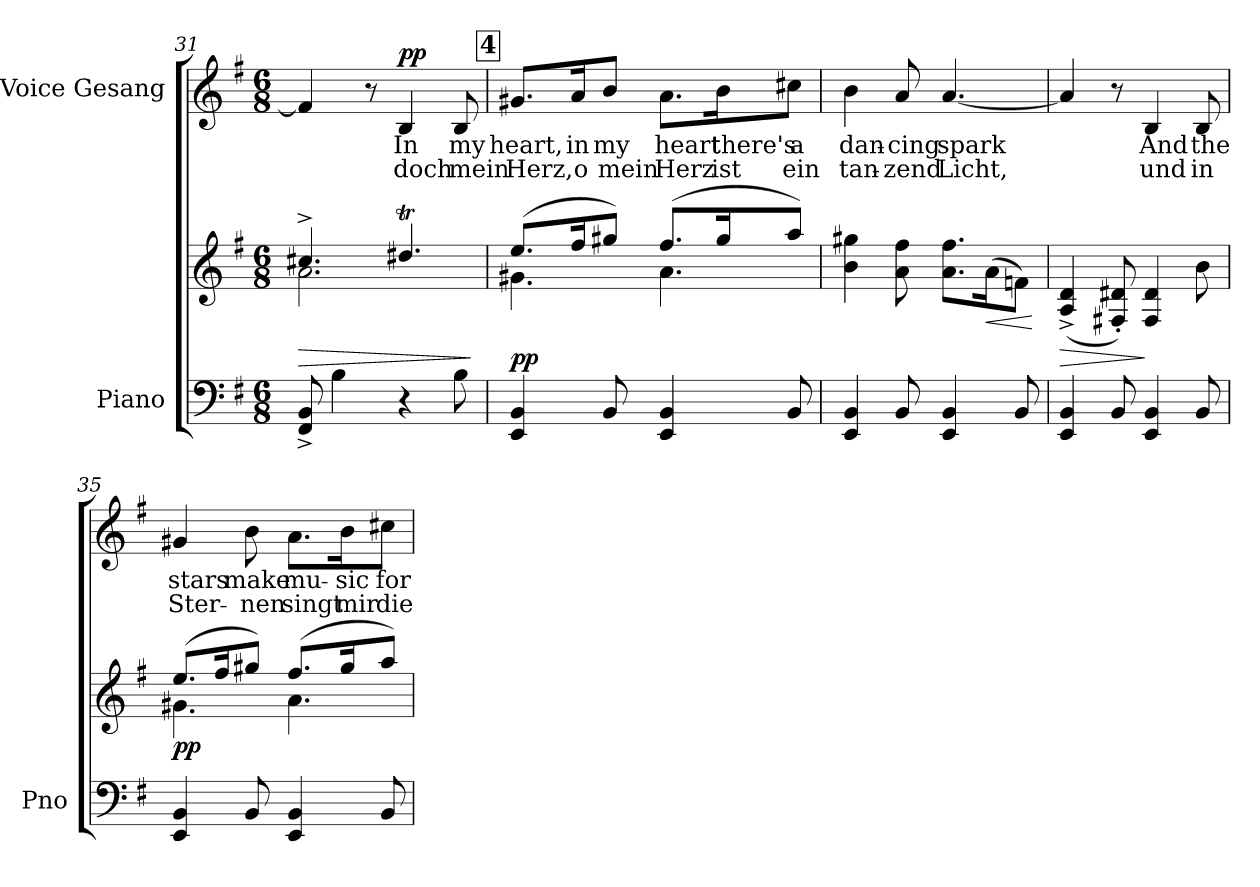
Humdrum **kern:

**kern	**kern	**dynam	**kern	**text	**text	**dynam
*part2	*part2	*part2	*part1	*part1	*part1	*part1
*staff3	*staff2	*staff2/3	*staff1	*staff1	*staff1	*staff1
*I"Piano	*	*	*I"Voice Gesang	*	*	*
*I'Pno	*	*	*	*	*	*
*clefF4	*clefG2	*	*clefG2	*	*	*
*k[f#]	*k[f#]	*	*k[f#]	*	*	*
*M6/8	*M6/8	*	*M6/8	*	*	*
=31	=31	=31	=31	=31	=31	=31
!	!	!LO:HP:b	!	!	!	!
*	*^	*	*	*	*	*
8FF#/^ 8BB/^	4.cc#X^/	2.a\	>	4f#/]	.	.	.
4B\	.	.	.	.	.	.	.
.	.	.	.	8r	.	.	.
!	!	!	!	!	!	!	!LO:DY:a
4r	4.dd#Xt/	.	.	4B/	In	doch	pp
8B\	.	.	.	8B/	my	mein	.
*	*v	*v	*	*	*	*	*
.	.	]	.	.	.	.
!!LO:REH:place=s1:a:B:fs=14:t=4
=32	=32	=32	=32	=32	=32	=32
*	*^	*	*	*	*	*
!	!	!	!LO:DY:a=2	!	!	!	!
4EE/ 4BB/	(8.ee/L	4.g#X\	pp	8.g#X/L	heart,	Herz,	.
.	16ff#/K	.	.	16a/K	in	o	.
8BB/	8gg#X/J)	.	.	8b/J	my	mein	.
4EE/ 4BB/	(8.ff#/L	4.a\	.	8.a\L	heart	Herz	.
.	16gg#/K	.	.	16b\K	there's	ist	.
8BB/	8aa/J)	.	.	8cc#X\J	a	ein	.
*	*v	*v	*	*	*	*	*
=33	=33	=33	=33	=33	=33	=33
4EE/ 4BB/	4b\ 4gg#X\	.	4b\	dan-	tan-	.
8BB/	8a\ 8ff#\	.	8a/	-cing	-zend	.
4EE/ 4BB/	8.a\ 8.ff#\L	.	[4.a/	spark	Licht,	.
!	!	!LO:HP:b	!	!	!	!
.	(16a\K	<	.	.	.	.
8BB/	8fn\J)	.	.	.	.	.
.	.	[	.	.	.	.
=34	=34	=34	=34	=34	=34	=34
!	!	!LO:HP:b	!	!	!	!
4EE/ 4BB/	(4A/^ 4d/^	>	4a/]	.	.	.
8BB/	8F#X/' 8d#X/')	.	8r	.	.	.
4EE/ 4BB/	4F#/ 4d#/	]	4B/	And	und	.
8BB/	8b\	.	8B/	the	in	.
=35	=35	=35	=35	=35	=35	=35
*	*^	*	*	*	*	*
!	!	!	!LO:DY:b	!	!	!	!
4EE/ 4BB/	(8.ee/L	4.g#X\	pp	4g#X/	stars	Ster-	.
.	16ff#/K	.	.	.	.	.	.
8BB/	8gg#X/J)	.	.	8b\	make	-nen	.
4EE/ 4BB/	(8.ff#/L	4.a\	.	8.a\L	mu-	singt	.
.	16gg#/K	.	.	16b\K	-sic	mir	.
8BB/	8aa/J)	.	.	8cc#X\J	for	die	.
*	*v	*v	*	*	*	*	*
=	=	=	=	=	=	=
*-	*-	*-	*-	*-	*-	*-
